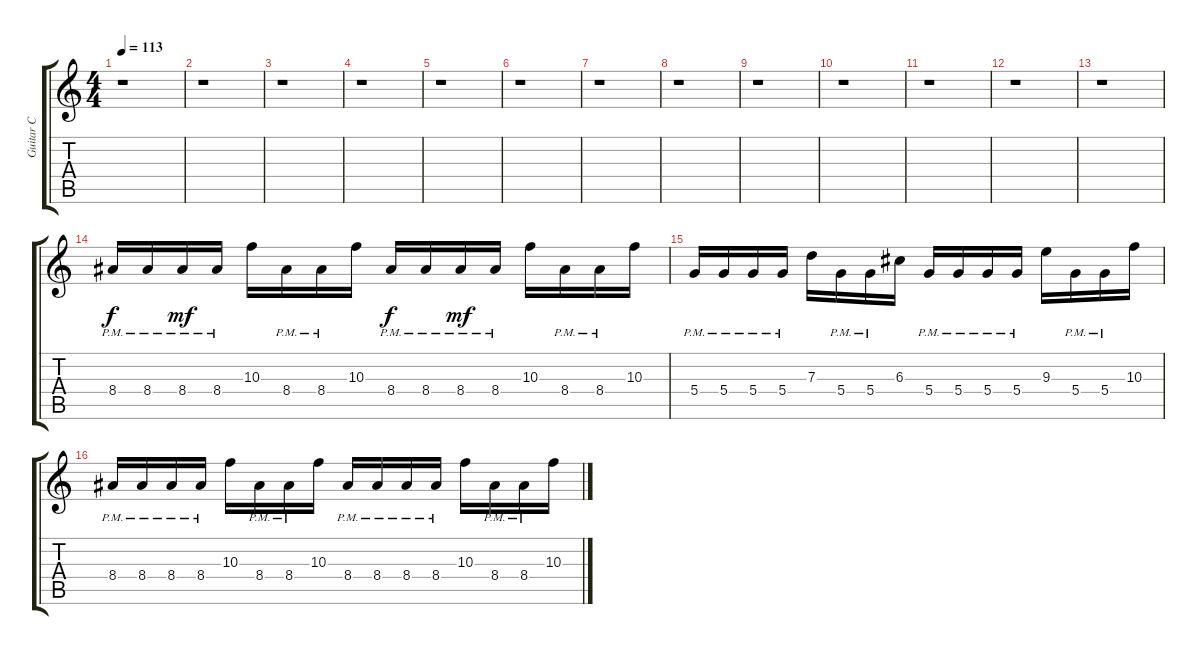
\track ("Guitar C" "Guitar C") {instrument overdrivenguitar}
\staff {score tabs}
\tuning (E4 B3 G3 D3 A2 E2) {hide}
\ts (4 4)
\tempo 113
\clef g2
\ks c
r.1{dy f} |
r.1 |
r.1 |
r.1 |
r.1 |
r.1 |
r.1 |
r.1 |
r.1 |
r.1 |
r.1 |
r.1 |
r.1 |
8.4{pm}.16 8.4{pm}.16 8.4{pm}.16{dy mf} 8.4{pm}.16 10.3.16 8.4{pm}.16 8.4{pm}.16 10.3.16 8.4{pm}.16{dy f} 8.4{pm}.16 8.4{pm}.16{dy mf} 8.4{pm}.16 10.3.16 8.4{pm}.16 8.4{pm}.16 10.3.16 |
5.4{pm}.16 5.4{pm}.16 5.4{pm}.16 5.4{pm}.16 7.3.16 5.4{pm}.16 5.4{pm}.16 6.3.16 5.4{pm}.16 5.4{pm}.16 5.4{pm}.16 5.4{pm}.16 9.3.16 5.4{pm}.16 5.4{pm}.16 10.3.16 |
8.4{pm}.16 8.4{pm}.16 8.4{pm}.16 8.4{pm}.16 10.3.16 8.4{pm}.16 8.4{pm}.16 10.3.16 8.4{pm}.16 8.4{pm}.16 8.4{pm}.16 8.4{pm}.16 10.3.16 8.4{pm}.16 8.4{pm}.16 10.3.16
